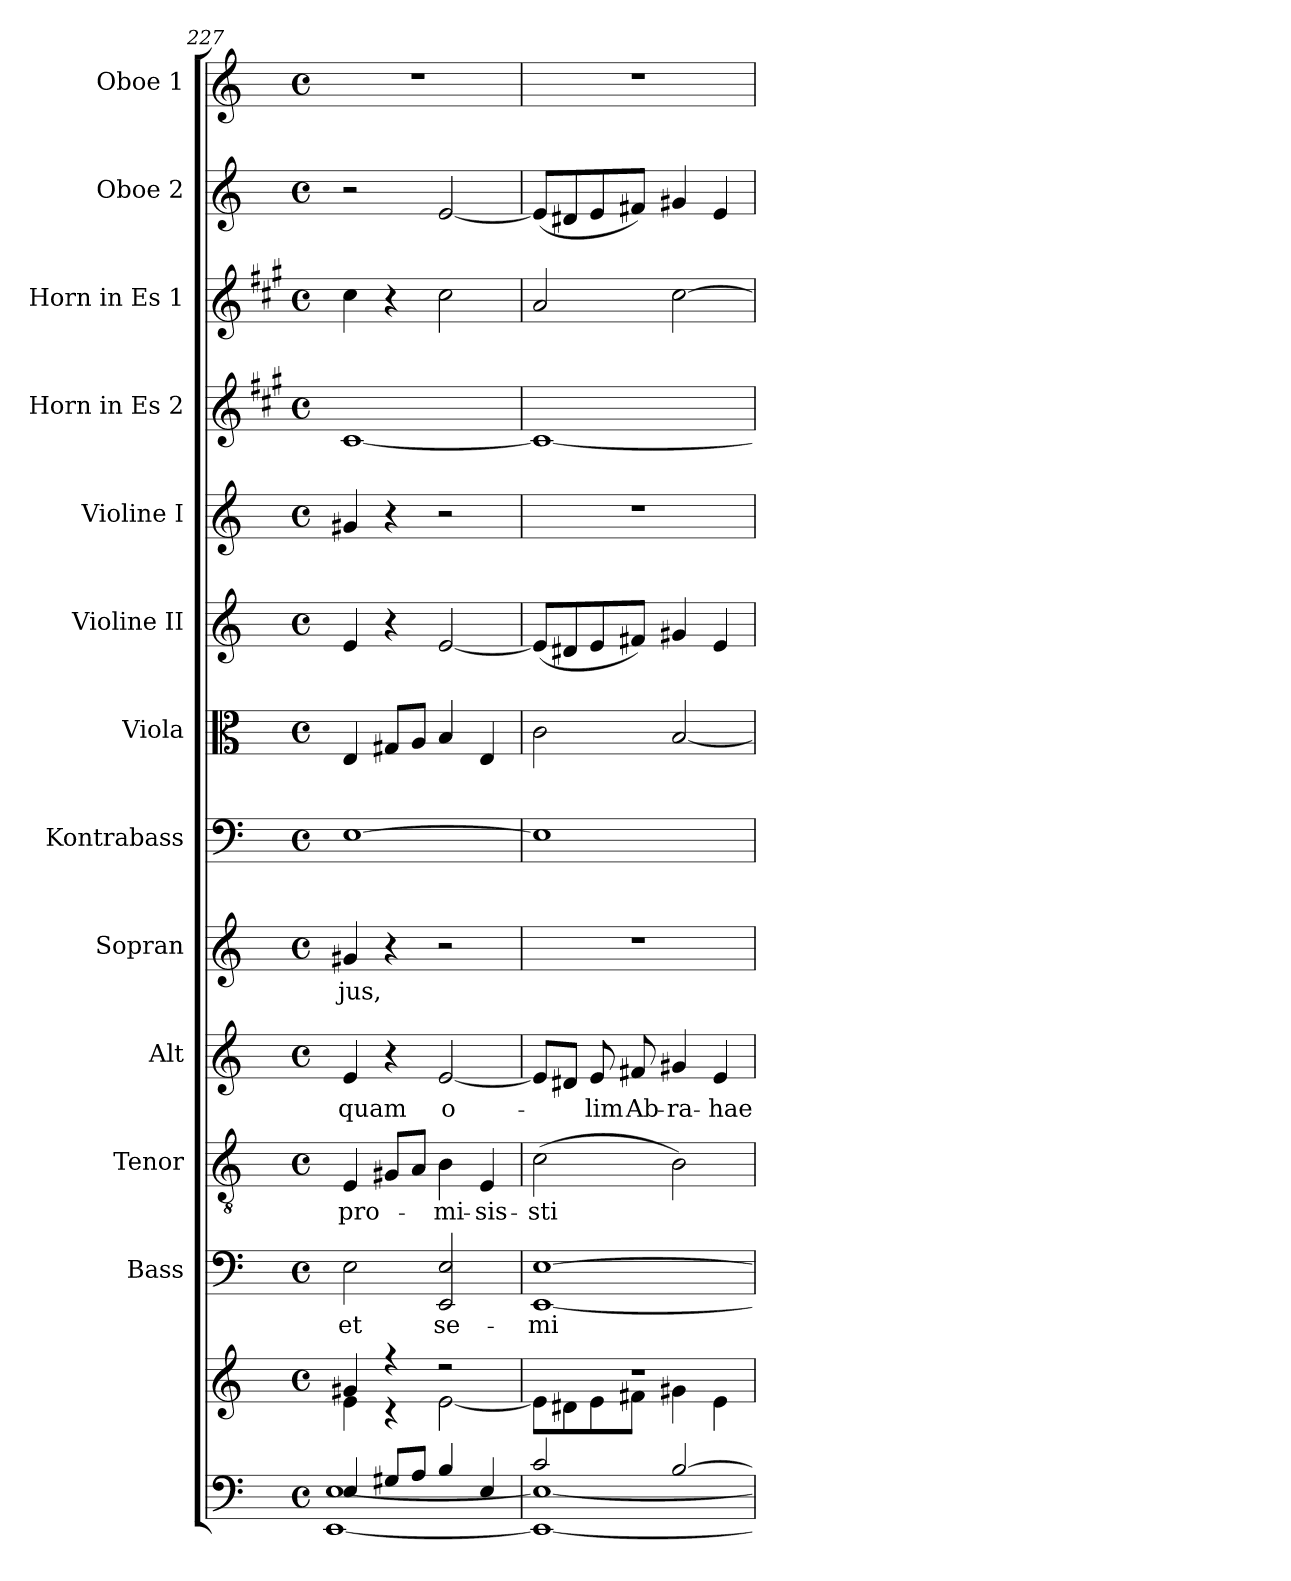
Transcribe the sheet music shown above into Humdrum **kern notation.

**kern	**kern	**kern	**text	**kern	**text	**kern	**text	**kern	**text	**kern	**kern	**kern	**kern	**kern	**kern	**kern	**kern
*part13	*part13	*part12	*part12	*part11	*part11	*part10	*part10	*part9	*part9	*part8	*part7	*part6	*part5	*part4	*part3	*part2	*part1
*staff14	*staff13	*staff12	*staff12	*staff11	*staff11	*staff10	*staff10	*staff9	*staff9	*staff8	*staff7	*staff6	*staff5	*staff4	*staff3	*staff2	*staff1
*	*	*I"Bass	*	*I"Tenor	*	*I"Alt	*	*I"Sopran	*	*I"Kontrabass	*I"Viola	*I"Violine II	*I"Violine I	*I"Horn in Es 2	*I"Horn in Es 1	*I"Oboe 2	*I"Oboe 1
*	*	*I'B.	*	*I'T.	*	*I'A.	*	*I'S.	*	*I'Kb.	*I'Vla.	*I'Vl. II	*I'Vl. I	*I'Hr. 2	*I'Hr. 1	*I'Ob. 2	*I'Ob. 1
*clefF4	*clefG2	*clefF4	*	*clefGv2	*	*clefG2	*	*clefG2	*	*clefF4	*clefC3	*clefG2	*clefG2	*clefG2	*clefG2	*clefG2	*clefG2
*	*	*	*	*	*	*	*	*	*	*ITrd7c12	*	*	*	*ITrd5c9	*ITrd5c9	*	*
*k[]	*k[]	*k[]	*	*k[]	*	*k[]	*	*k[]	*	*k[]	*k[]	*k[]	*k[]	*k[]	*k[]	*k[]	*k[]
*C:	*C:	*C:	*	*C:	*	*C:	*	*C:	*	*C:	*C:	*C:	*C:	*C:	*C:	*C:	*C:
*M4/4	*M4/4	*M4/4	*	*M4/4	*	*M4/4	*	*M4/4	*	*M4/4	*M4/4	*M4/4	*M4/4	*M4/4	*M4/4	*M4/4	*M4/4
*met(c)	*met(c)	*met(c)	*	*met(c)	*	*met(c)	*	*met(c)	*	*met(c)	*met(c)	*met(c)	*met(c)	*met(c)	*met(c)	*met(c)	*met(c)
=227	=227	=227	=227	=227	=227	=227	=227	=227	=227	=227	=227	=227	=227	=227	=227	=227	=227
*^	*^	*	*	*	*	*	*	*	*	*	*	*	*	*	*	*	*
!	!	!	!	!	!LO:LY:b	!	!LO:LY:b	!	!LO:LY:b	!	!LO:LY:b	!	!	!	!	!	!	!	!
4E/	[<1EE [<1E	4g#X/	4e\	2E\	et	4E/	pro-	4e/	quam	4g#X/	-jus,	[1EE	4E/	4e/	4g#X/	[1E	4e\	2r	1r
8G#X/L	.	4r	4r	.	.	8G#X/L	.	4r	.	4r	.	.	8G#X/L	4r	4r	.	4r	.	.
8A/J	.	.	.	.	.	8A/J	.	.	.	.	.	.	8A/J	.	.	.	.	.	.
!	!	!	!	!	!LO:LY:b	!	!LO:LY:b	!	!LO:LY:b	!	!	!	!	!	!	!	!	!	!
4B/	.	2r	[<2e\	2EE/ 2E/	se-	4B\	-mi-	[2e/	o-	2r	.	.	4B/	[2e/	2r	.	2e\	[2e/	.
!	!	!	!	!	!	!	!LO:LY:b	!	!	!	!	!	!	!	!	!	!	!	!
4E/	.	.	.	.	.	4E/	-sis-	.	.	.	.	.	4E/	.	.	.	.	.	.
=228	=228	=228	=228	=228	=228	=228	=228	=228	=228	=228	=228	=228	=228	=228	=228	=228	=228	=228	=228
!	!	!	!	!	!LO:LY:b	!	!LO:LY:b	!	!	!	!	!	!	!	!	!	!	!	!
2c/	1EE_ 1E_	1r	8e\L]	[1EE [1E	-mi-	(>2c\	-sti	8e/L]	.	1r	.	1EE]	2c\	(<8e/L]	1r	1E_	2c/	(<8e/L]	1r
.	.	.	8d#X\	.	.	.	.	8d#X/J	.	.	.	.	.	8d#X/	.	.	.	8d#X/	.
!	!	!	!	!	!	!	!	!	!LO:LY:b	!	!	!	!	!	!	!	!	!	!
.	.	.	8e\	.	.	.	.	8e/	-lim	.	.	.	.	8e/	.	.	.	8e/	.
!	!	!	!	!	!	!	!	!	!LO:LY:b	!	!	!	!	!	!	!	!	!	!
.	.	.	8f#X\J	.	.	.	.	8f#X/	Ab-	.	.	.	.	8f#X/J)	.	.	.	8f#X/J)	.
!	!	!	!	!	!	!	!	!	!LO:LY:b	!	!	!	!	!	!	!	!	!	!
[>2B/	.	.	4g#X\	.	.	2B\)	.	4g#X/	-ra-	.	.	.	[2B/	4g#X/	.	.	[2e\	4g#X/	.
!	!	!	!	!	!	!	!	!	!LO:LY:b	!	!	!	!	!	!	!	!	!	!
.	.	.	4e\	.	.	.	.	4e/	-hae	.	.	.	.	4e/	.	.	.	4e/	.
*v	*v	*	*	*	*	*	*	*	*	*	*	*	*	*	*	*	*	*	*
*	*v	*v	*	*	*	*	*	*	*	*	*	*	*	*	*	*	*	*
=	=	=	=	=	=	=	=	=	=	=	=	=	=	=	=	=	=
*-	*-	*-	*-	*-	*-	*-	*-	*-	*-	*-	*-	*-	*-	*-	*-	*-	*-
